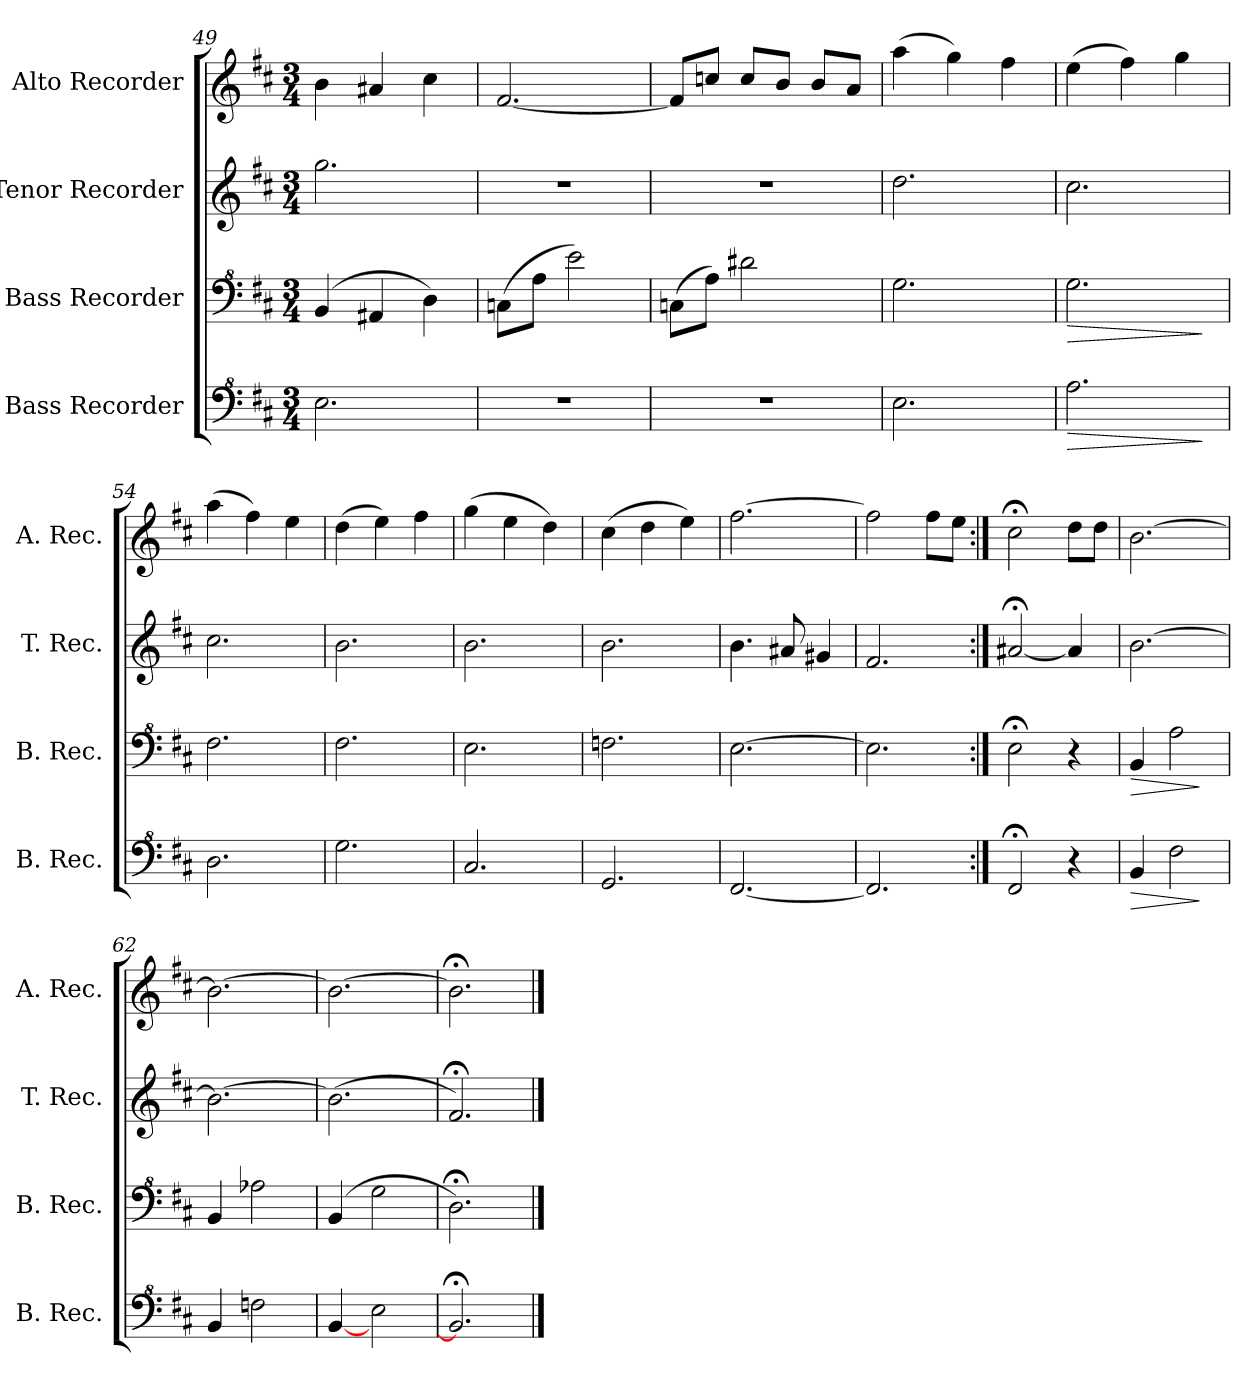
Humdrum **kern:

**kern	**dynam	**kern	**dynam	**kern	**kern
*part4	*part4	*part3	*part3	*part2	*part1
*staff4	*staff4	*staff3	*staff3	*staff2	*staff1
*I"Bass Recorder	*	*I"Bass Recorder	*	*I"Tenor Recorder	*I"Alto Recorder
*I'B. Rec.	*	*I'B. Rec.	*	*I'T. Rec.	*I'A. Rec.
*clefF^4	*	*clefF^4	*	*clefG2	*clefG2
*k[f#c#]	*	*k[f#c#]	*	*k[f#c#]	*k[f#c#]
*M3/4	*	*M3/4	*	*M3/4	*M3/4
=49	=49	=49	=49	=49	=49
2.e\	.	(>4B/	.	2.gg\	4b\
.	.	4A#X/	.	.	4a#X/
.	.	4d\)	.	.	4cc#\
=50	=50	=50	=50	=50	=50
2.r	.	(<8cn\L	.	2.r	[2.f#/
.	.	8a\J	.	.	.
.	.	2ee\)	.	.	.
=51	=51	=51	=51	=51	=51
2.r	.	(>8cn\L	.	2.r	8f#/L]
.	.	8a\J)	.	.	8ccn/J
.	.	2dd#X\	.	.	8cc/L
.	.	.	.	.	8b/J
.	.	.	.	.	8b/L
.	.	.	.	.	8a/J
=52	=52	=52	=52	=52	=52
2.e\	.	2.g\	.	2.dd\	(>4aa\
.	.	.	.	.	4gg\)
.	.	.	.	.	4ff#\
=53	=53	=53	=53	=53	=53
!	!LO:HP:b	!	!LO:HP:b	!	!
2.a\	>	2.g\	>	2.cc#\	(>4ee\
.	.	.	.	.	4ff#\)
.	.	.	.	.	4gg\
.	]	.	]	.	.
=54	=54	=54	=54	=54	=54
2.d\	.	2.f#\	.	2.cc#\	(>4aa\
.	.	.	.	.	4ff#\)
.	.	.	.	.	4ee\
=55	=55	=55	=55	=55	=55
2.g\	.	2.f#\	.	2.b\	(>4dd\
.	.	.	.	.	4ee\)
.	.	.	.	.	4ff#\
=56	=56	=56	=56	=56	=56
2.c#/	.	2.e\	.	2.b\	(>4gg\
.	.	.	.	.	4ee\
.	.	.	.	.	4dd\)
!!LO:LB:g=z
=57	=57	=57	=57	=57	=57
2.G/	.	2.fn\	.	2.b\	(>4cc#\
.	.	.	.	.	4dd\
.	.	.	.	.	4ee\)
=58	=58	=58	=58	=58	=58
[2.F#/	.	[2.e\	.	4.b\	[2.ff#\
.	.	.	.	8a#X/	.
.	.	.	.	4g#X/	.
=59	=59	=59	=59	=59	=59
2.F#/]	.	2.e\]	.	2.f#/	2ff#\]
.	.	.	.	.	8ff#\L
.	.	.	.	.	8ee\J
=60:|!	=60:|!	=60:|!	=60:|!	=60:|!	=60:|!
2F#;</	.	2e;<\	.	[2a#X;</	2cc#;<\
4r	.	4r	.	4a#/]	8dd\L
.	.	.	.	.	8dd\J
=61	=61	=61	=61	=61	=61
!	!LO:HP:b	!	!LO:HP:b	!	!
4B/	>	4B/	>	[2.b\	[2.b\
2f#\	.	2a\	.	.	.
.	]	.	]	.	.
=62	=62	=62	=62	=62	=62
4B/	.	4B/	.	2.b\_	2.b\_
2fn\	.	2a-X\	.	.	.
=63	=63	=63	=63	=63	=63
[4B/	.	(>4B/	.	(>2.b\]	2.b\_
2e\	.	2g\	.	.	.
=64	=64	=64	=64	=64	=64
2.B;</]	.	2.d;<\)	.	2.f#;</)	2.b;<\]
==	==	==	==	==	==
*-	*-	*-	*-	*-	*-
